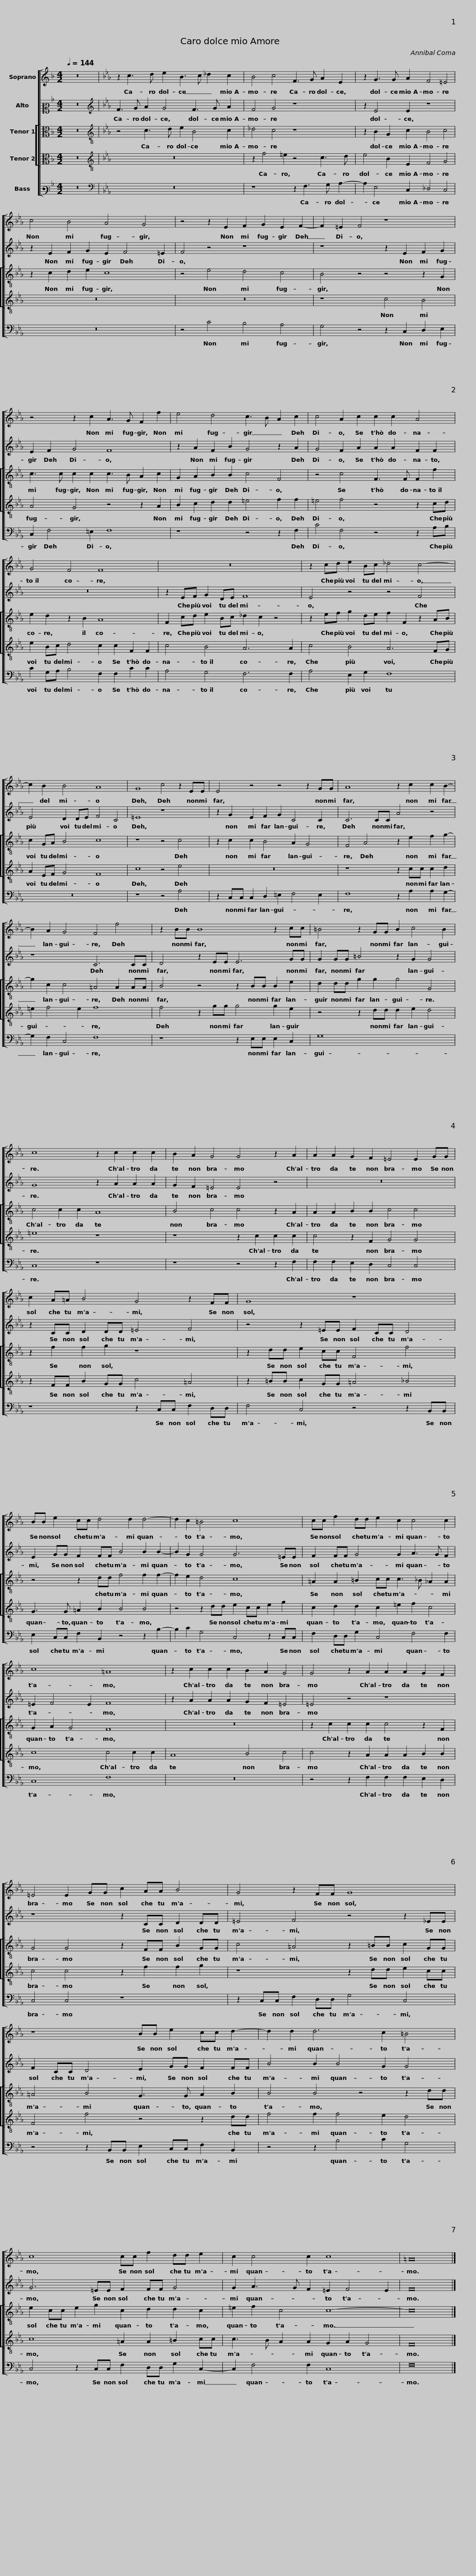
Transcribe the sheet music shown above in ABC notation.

X:1
%%score [ 1 2 [ 3 4 ] 5 ]
L:1/8
Q:1/4=144
M:4/2
I:linebreak $
K:F
V:1 treble
V:2 alto2
V:3 alto
V:4 alto
V:5 bass3
V:1
 z16 |[K:Eb] z2 c3 d e2 B3 c _d2 c2 | B4 c4 F3 G A2 E2 |$ z2 G3 G A2 F4 =E4 | c4 B4 A4 G4 | %5
 z4 z2 E2 F2 G2 E2 F2- |$ F2 =E2 F4 z8 | z4 z2 c2 A3 G F2 f2 | e4 d4 c3 B A2 c2 |$ c4 A2 c2 c2 c2 A4 | %10
 G4 F4 F8 | z16 |$ z2 cd e2 Bc _d4 c4- | c2 B2 B4 A8 | G8 c4 z2 EE |$ %15
 E4 z4 z4 z2 GG | A8 z2 c2 c2 B2- | B2 A2 G4 F4 f4 |$ z2 BB B8 z2 cc | =B4 z2 GG B2 c4 B2 |$ %20
 c8 z2 c2 c2 c2 | B2 A2 G4 G4 z2 A2 | A2 A2 G2 F2 =E4 E2 GG |$ c2 A=A B4 G4 z2 FF | G8 z8 |$ %25
 BB e2 cc d4 d2 d4- | d2 c2 =B4 c8 |$ cc f2 dd e2 c2 c4 c2 | c8 =A8 |$ z2 c2 c2 c2 B2 A2 G4 |$ %30
 G4 z2 A2 A2 A2 G2 F2 | =E4 E2 GG c2 AA B4 |$ G4 z2 FF G8 |$ z8 BB e2 cc d2- | d2 d2 d6 c2 =B4 |$ %35
 c8 cc f2 dd e2 | c2 c4 c2 c8 | =A16 |] %38
V:2
 z16 |[K:Eb][K:treble] F3 G A2 G4 F3 G A2 | F4 G4 z8 |$ z2 E4 E2 z8 | z2 E2 F2 G2 E2 F4 =E2 | %5
 F4 z4 z8 |$ z8 z2 E2 F2 G2 | E2 F2 G4 F8 | z2 A2 F2 B2 G4 z2 A2 |$ G4 F2 A2 A2 A2 F2 F2 | %10
 z16 | z2 EF G2 DE F8 |$ E4 z4 z4 F4 | E4 D2 DE F4 C4 | =E8 z8 |$ %15
 z2 G2 E2 F2 G2 C4 C2 | C6 CC A4 z4 | z8 C6 CC |$ D4 z2 EE E6 GG | G2 GG =B4 z2 G2 G4 |$ %20
 G8 z2 A2 A2 A2 | G2 F2 =E4 E4 z4 | z16 |$ z2 CC D2 DD =E4 F4 | z4 z2 =EE F2 CC D4 |$ %25
 E2 GG F2 FF B4 B2 B2- | B2 G2 G4 G6 =EE |$ F2 FF G4 G2 A3 G F2 | =E2 F4 E2 F8 |$ z2 A2 A2 A2 G2 F2 =E4 |$ %30
 =E4 z4 z8 | z8 z2 CC D2 DD |$ =E4 F4 z4 z2 _EE |$ F2 CC D4 E2 GG F2 FF | B4 B2 B4 G2 G4 |$ %35
 G6 =EE F2 FF G4 | G2 A3 G F2 =E2 F4 E2 | F16 |] %38
V:3
 z16 |[K:Eb][K:treble-8] z4 c3 d e2 B4 c2 | _d4 c4 z8 |$ z2 B2 G2 c2 B4 c4 | z2 c2 d2 e2 c8 | %5
 z4 e4 d4 c4 |$ B4 z4 z4 z2 G2 | c3 c c2 c2 c3 B A2 c2 | G2 A2 B2 B2 c4 F4 |$ z4 c4 F3 F F2 f2 | %10
 e2 d2 z2 B2 A8 | F2 cd e2 Bc _d2 c2 z4 |$ z2 ef g2 de f2 F2 z2 AB | c2 GA B4 c8 | z8 z4 c4 |$ %15
 z2 c2 c2 B4 A2 G4 | F4 A4 z2 e2 f2 g2- | g2 c2 c4 =A4 A2 AA |$ B4 z4 z2 BB B2 e2 | d2 dd g2 g2 g4 G4 |$ %20
 c4 c2 c2 A8 | B4 c4 c4 z2 A2 | A2 A2 B2 B2 c4 c4 |$ z2 f2 f2 g2 z8 | z2 dd e2 cc F4 f4 |$ %25
 z4 z2 dd f4 f2 f2- | f2 e2 d4 c8 |$ =A2 A2 =B2 cc c3 _B _A2 A2 | G2 A2 G4 F8 |$ z16 |$ %30
 z2 c2 c2 c2 c4 z2 F2 | G4 G4 z2 FF B2 GG |$ c4 =A4 z2 =BB c2 GG |$ =A4 B4 G3 G A2 B2 | B4 B4 z4 z2 dd |$ %35
 e2 cc e2 g2 c2 d2 d2 c2 | =e2 f2 c4 c8- | c16 |] %38
V:4
 z16 |[K:Eb][K:treble-8] z16 | z2 f4 =e2 z4 c3 d |$ e4 B2 E2 F4 G4 | z16 | %5
 z16 |$ z8 c4 B4 | A4 G4 z4 z2 A2 | B2 c2 d2 d2 =e4 f2 f2 |$ =e4 f4 z4 z2 cd | %10
 e2 Bc d4 c2 c2 F2 F2 | c4 B4 A6 A2 |$ c4 B4 A6 FG | A2 EF G4 F8 | c8 z4 e4 |$ %15
 z16 | z8 z2 cc c2 d2 | =e2 f4 e2 f8 |$ f4 z2 gg g4 g2 e2 | z4 z2 dd d2 e2 d4 |$ %20
 =e8 z8 | z8 z2 c2 c2 c2 | c4 z2 F2 G4 G4 |$ z2 FF B2 GG c4 =A4 | z2 =BB c2 GG =A4 _B4 |$ %25
 G3 G =A2 B2 B4 B4 | z4 z2 dd e2 cc e2 g2 |$ c2 d2 d2 c2 =e2 f2 c4 | c8 c4 c2 c2 |$ A8 B4 c4 |$ %30
 c4 z2 A2 A2 A2 B2 B2 | c4 c4 z2 f2 f2 g2 |$ z8 z2 dd e2 cc |$ F4 f4 z4 z2 dd | f4 f2 f4 e2 d4 |$ %35
 c8 =A2 A2 =B2 cc | c3 B A2 A2 G2 A2 G4 | F16 |] %38
V:5
 z16 |[K:Eb][K:bass] z16 | z8 z2 F,3 G, A,2- |$ A,2 E,4 C,2 _D,4 C,4 | z16 | %5
 z4 C4 B,4 A,4 |$ G,4 z4 z2 C,2 D,2 E,2 | C,2 F,4 =E,2 F,8 | z8 z4 z2 F,2 |$ C4 F,4 z4 z2 A,B, | %10
 C2 G,A, B,4 F,2 F,2 C2 C2 | A,4 G,4 F,6 F,2 |$ A,4 E,2 G,2 F,8 | z16 | z8 z4 A,4 |$ %15
 z2 C,C, C,2 D,2 =E,2 F,4 E,2 | F,8 z2 A,2 A,2 G,2- | G,2 F,2 C,4 F,8 |$ z8 z2 E,E, E,2 C,2 | G,16 |$ %20
 C,8 z8 | z8 z4 z2 F,2 | F,2 F,2 E,2 D,2 C,4 C,4 |$ z8 z2 C,C, F,2 D,D, | F,4 C,4 z4 z2 B,,B,, |$ %25
 E,2 C,C, F,2 B,,2 z4 z2 B,2- | B,2 C2 G,4 C,4 z2 C,C, |$ F,2 D,D, G,2 C,4 F,4 F,2 | C,8 F,8 |$ z16 |$ %30
 z4 z2 F,2 F,2 F,2 E,2 D,2 | C,4 C,4 z8 |$ z2 C,C, F,2 D,D, G,4 C,4 |$ z4 z2 B,,B,, E,2 C,C, F,2 B,,2 | z4 z2 B,4 C2 G,4 |$ %35
 C,4 z2 C,C, F,2 D,D, G,2 C,2- | C,2 F,4 F,2 C,8 | F,16 |] %38
